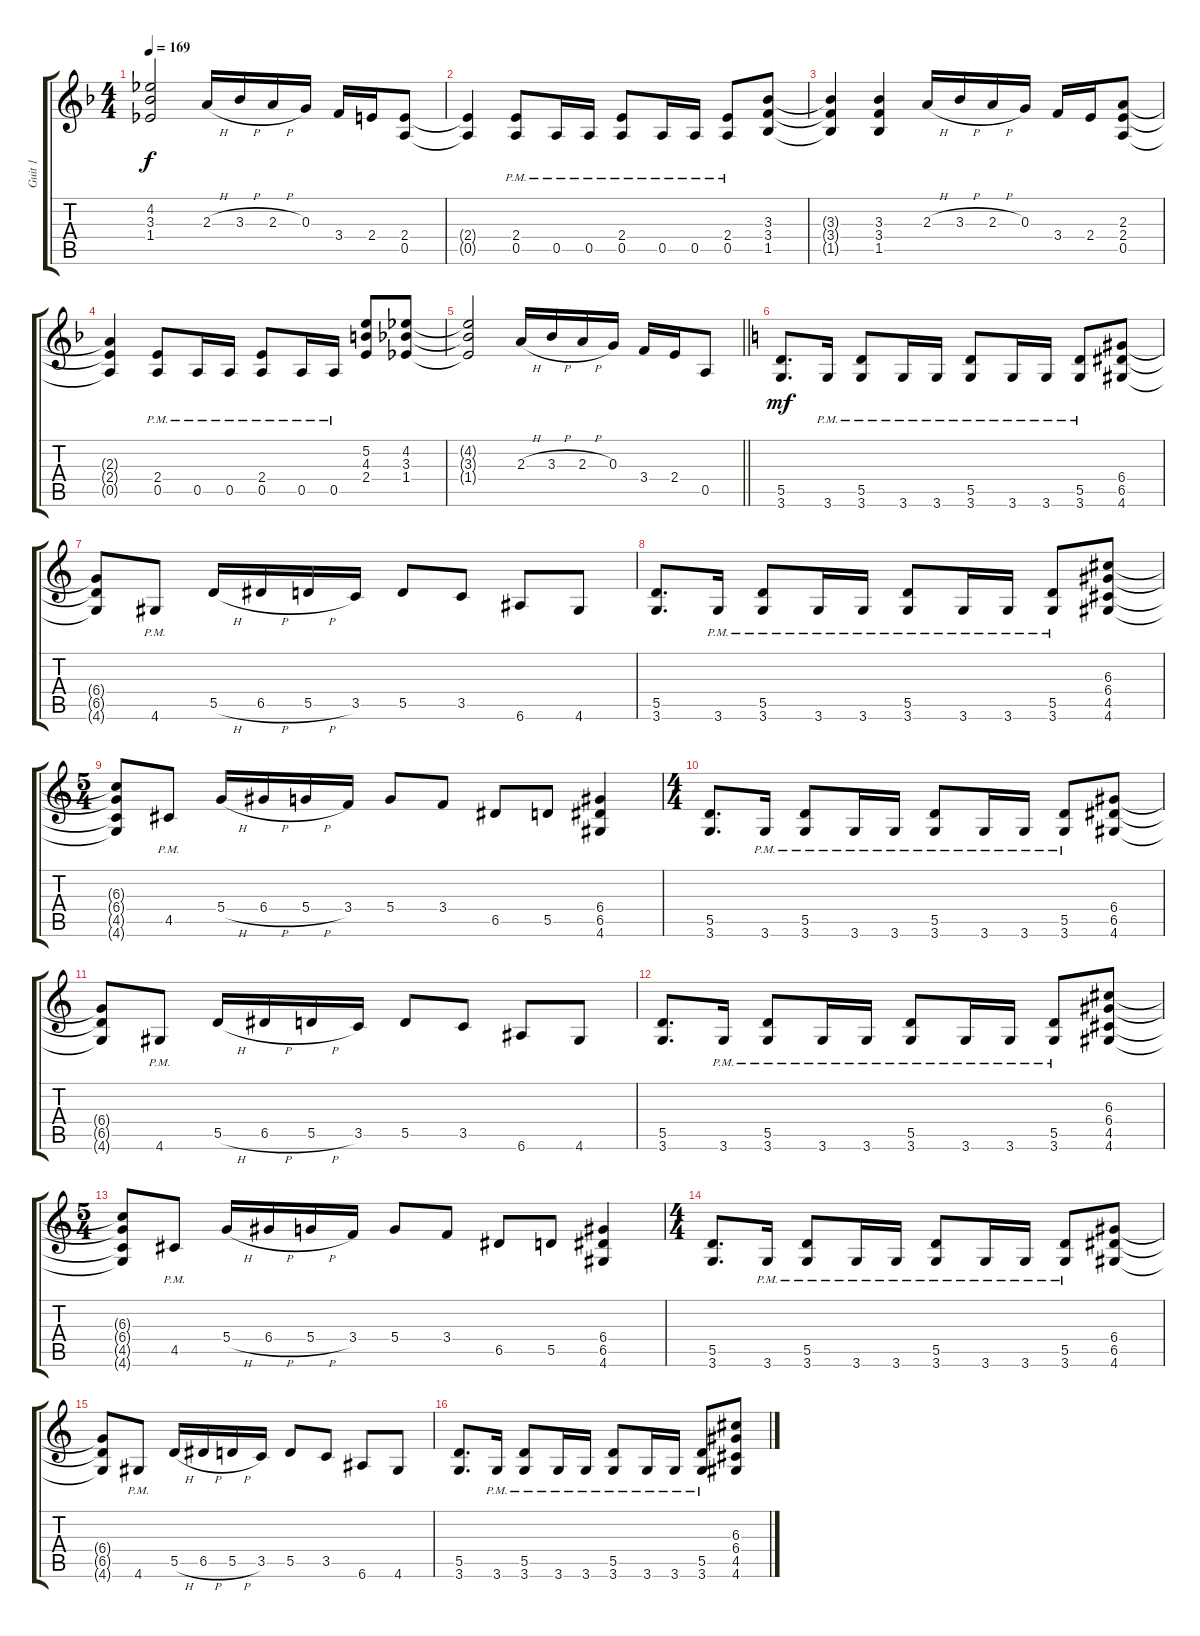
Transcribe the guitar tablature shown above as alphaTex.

\track ("Guit 1" "Guit 1") {instrument distortionguitar}
\staff {score tabs}
\tuning (E4 B3 G3 D3 A2 E2) {hide}
\ts (4 4)
\tempo 169
\clef g2
\ks f
(4.2{t} 3.3{t} 1.4{t}).2{dy f} 2.3{h}.16 3.3{h}.16 2.3{h}.16 0.3.16 3.4.16 2.4.16 (2.4 0.5).8 |
(2.4{t} 0.5{t}).4 (2.4{pm} 0.5{pm}).8 0.5{pm}.16 0.5{pm}.16 (2.4{pm} 0.5{pm}).8 0.5{pm}.16 0.5{pm}.16 (2.4{pm} 0.5{pm}).8 (3.3 3.4 1.5).8 |
(3.3{t} 3.4{t} 1.5{t}).4 (3.3 3.4 1.5).4 2.3{h}.16 3.3{h}.16 2.3{h}.16 0.3.16 3.4.16 2.4.16 (2.3 2.4 0.5).8 |
(2.3{t} 2.4{t} 0.5{t}).4 (2.4{pm} 0.5{pm}).8 0.5{pm}.16 0.5{pm}.16 (2.4{pm} 0.5{pm}).8 0.5{pm}.16 0.5{pm}.16 (5.2 4.3 2.4).8 (4.2 3.3 1.4).8 |
\barLineRight lightlight
(4.2{t} 3.3{t} 1.4{t}).2 2.3{h}.16 3.3{h}.16 2.3{h}.16 0.3.16 3.4.16 2.4.16 0.5.8 |
\ks c
(5.5 3.6).8{d dy mf volume 6} 3.6{pm}.16 (5.5{pm} 3.6{pm}).8 3.6{pm}.16 3.6{pm}.16 (5.5{pm} 3.6{pm}).8 3.6{pm}.16 3.6{pm}.16 (5.5{pm} 3.6{pm}).8 (6.4 6.5 4.6).8 |
(6.4{t} 6.5{t} 4.6{t}).8 4.6{pm}.8 5.5{h}.16 6.5{h}.16 5.5{h}.16 3.5.16 5.5.8 3.5.8 6.6.8 4.6.8 |
(5.5 3.6).8{d} 3.6{pm}.16 (5.5{pm} 3.6{pm}).8 3.6{pm}.16 3.6{pm}.16 (5.5{pm} 3.6{pm}).8 3.6{pm}.16 3.6{pm}.16 (5.5{pm} 3.6{pm}).8 (6.3 6.4 4.5 4.6).8 |
\ts (5 4)
(6.3{t} 6.4{t} 4.5{t} 4.6{t}).8 4.5{pm}.8 5.4{h}.16 6.4{h}.16 5.4{h}.16 3.4.16 5.4.8 3.4.8 6.5.8 5.5.8 (6.4 6.5 4.6).4 |
\ts (4 4)
(5.5 3.6).8{d} 3.6{pm}.16 (5.5{pm} 3.6{pm}).8 3.6{pm}.16 3.6{pm}.16 (5.5{pm} 3.6{pm}).8 3.6{pm}.16 3.6{pm}.16 (5.5{pm} 3.6{pm}).8 (6.4 6.5 4.6).8 |
(6.4{t} 6.5{t} 4.6{t}).8 4.6{pm}.8 5.5{h}.16 6.5{h}.16 5.5{h}.16 3.5.16 5.5.8 3.5.8 6.6.8 4.6.8 |
(5.5 3.6).8{d} 3.6{pm}.16 (5.5{pm} 3.6{pm}).8 3.6{pm}.16 3.6{pm}.16 (5.5{pm} 3.6{pm}).8 3.6{pm}.16 3.6{pm}.16 (5.5{pm} 3.6{pm}).8 (6.3 6.4 4.5 4.6).8 |
\ts (5 4)
(6.3{t} 6.4{t} 4.5{t} 4.6{t}).8 4.5{pm}.8 5.4{h}.16 6.4{h}.16 5.4{h}.16 3.4.16 5.4.8 3.4.8 6.5.8 5.5.8 (6.4 6.5 4.6).4 |
\ts (4 4)
(5.5 3.6).8{d} 3.6{pm}.16 (5.5{pm} 3.6{pm}).8 3.6{pm}.16 3.6{pm}.16 (5.5{pm} 3.6{pm}).8 3.6{pm}.16 3.6{pm}.16 (5.5{pm} 3.6{pm}).8 (6.4 6.5 4.6).8 |
(6.4{t} 6.5{t} 4.6{t}).8 4.6{pm}.8 5.5{h}.16 6.5{h}.16 5.5{h}.16 3.5.16 5.5.8 3.5.8 6.6.8 4.6.8 |
(5.5 3.6).8{d} 3.6{pm}.16 (5.5{pm} 3.6{pm}).8 3.6{pm}.16 3.6{pm}.16 (5.5{pm} 3.6{pm}).8 3.6{pm}.16 3.6{pm}.16 (5.5{pm} 3.6{pm}).8 (6.3 6.4 4.5 4.6).8
